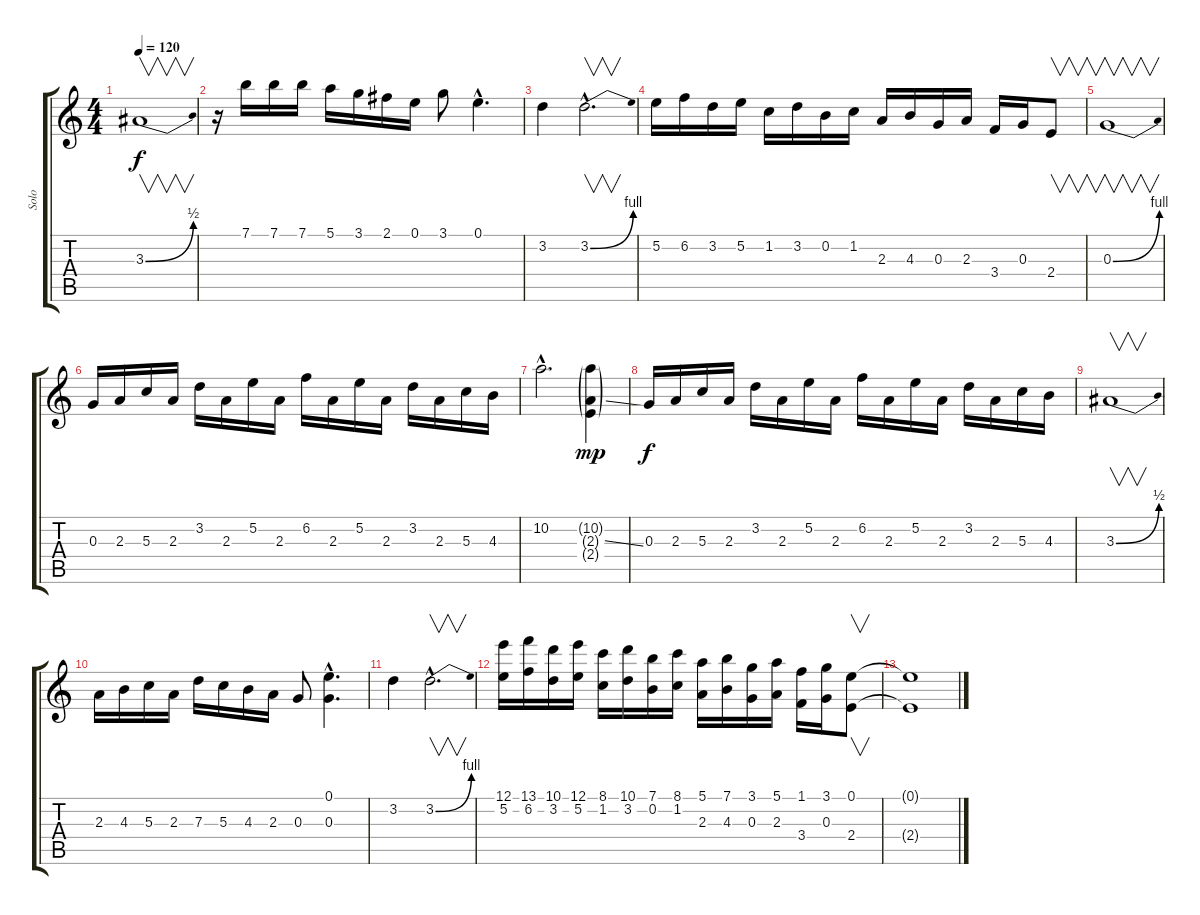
\track ("Solo" "Solo") {instrument distortionguitar}
\staff {score tabs}
\tuning (E4 B3 G3 D3 A2 E2) {hide}
\ts (4 4)
\tempo 120
\clef g2
\ks c
3.3{be (bend 0 0 60 2)}.1{v dy f} |
r.16 7.1.16 7.1.16 7.1.16 5.1.16 3.1.16 2.1.16 0.1.16 3.1.8 0.1{hac}.4{d} |
3.2.4 3.2{be (bend 0 0 60 4) hac}.2{v d} |
5.2.16 6.2.16 3.2.16 5.2.16 1.2.16 3.2.16 0.2.16 1.2.16 2.3.16 4.3.16 0.3.16 2.3.16 3.4.16 0.3.16 2.4.8{v} |
0.3{be (bend 0 0 60 4)}.1{v} |
0.3.16 2.3.16 5.3.16 2.3.16 3.2.16 2.3.16 5.2.16 2.3.16 6.2.16 2.3.16 5.2.16 2.3.16 3.2.16 2.3.16 5.3.16 4.3.16 |
10.2{hac}.2{d} (10.2{g} 2.3{ss g} 2.4{g}).4{dy mp} |
0.3.16{dy f} 2.3.16 5.3.16 2.3.16 3.2.16 2.3.16 5.2.16 2.3.16 6.2.16 2.3.16 5.2.16 2.3.16 3.2.16 2.3.16 5.3.16 4.3.16 |
3.3{be (bend 0 0 60 2)}.1{v} |
2.3.16 4.3.16 5.3.16 2.3.16 7.3.16 5.3.16 4.3.16 2.3.16 0.3.8 (0.1{hac} 0.3{hac}).4{d} |
3.2.4 3.2{be (bend 0 0 60 4) hac}.2{v d} |
(12.1 5.2).16 (13.1 6.2).16 (10.1 3.2).16 (12.1 5.2).16 (8.1 1.2).16 (10.1 3.2).16 (7.1 0.2).16 (8.1 1.2).16 (5.1 2.3).16 (7.1 4.3).16 (3.1 0.3).16 (5.1 2.3).16 (1.1 3.4).16 (3.1 0.3).16 (0.1 2.4).8{v} |
(0.1{t} 2.4{t}).1
